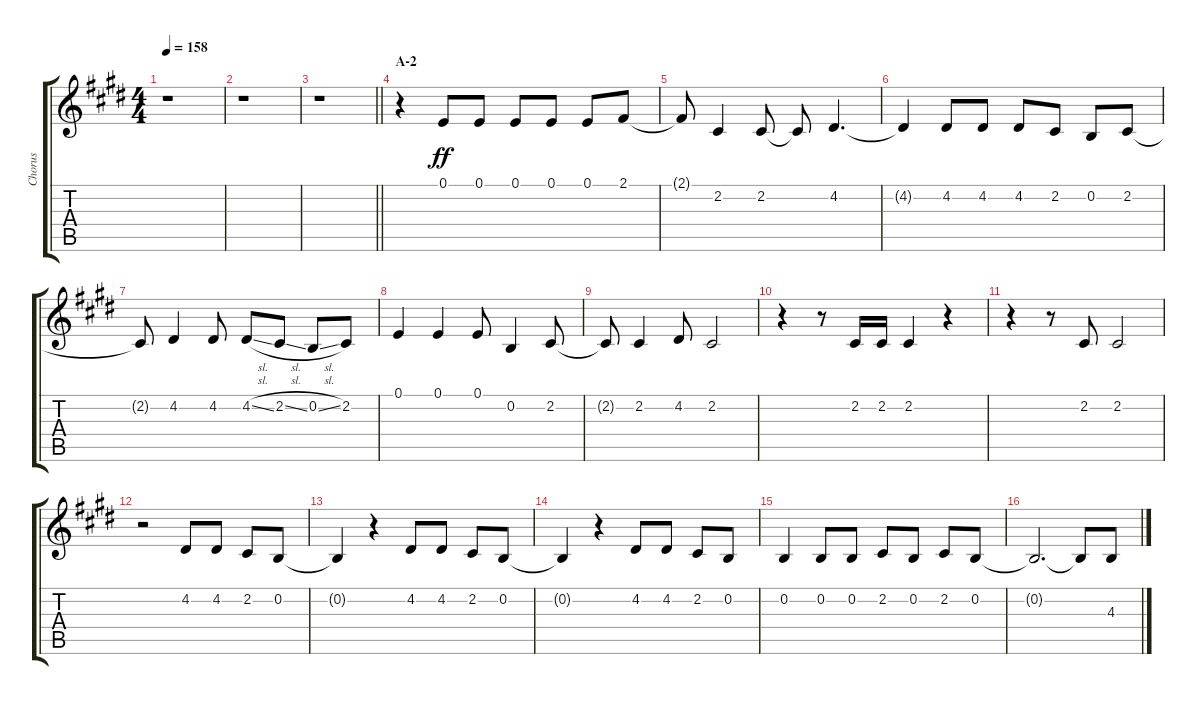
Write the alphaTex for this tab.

\track ("Chorus" "Chorus") {instrument voiceoohs}
\staff {score tabs}
\tuning (E4 B3 G3 D3 A2 E2) {hide}
\ts (4 4)
\tempo 158
\clef g2
\ks e
r.1{dy ff} |
r.1 |
\barLineRight lightlight
r.1 |
\section ("" "A-2")
r.4 0.1.8 0.1.8 0.1.8 0.1.8 0.1.8 2.1.8 |
2.1{t}.8 2.2.4 2.2.8 2.2{t}.8 4.2.4{d} |
4.2{t}.4 4.2.8 4.2.8 4.2.8 2.2.8 0.2.8 2.2.8 |
2.2{t}.8 4.2.4 4.2.8 4.2{sl}.8 2.2{sl}.8 0.2{sl}.8 2.2.8 |
0.1.4 0.1.4 0.1.8 0.2.4 2.2.8 |
2.2{t}.8 2.2.4 4.2.8 2.2.2 |
r.4 r.8 2.2.16 2.2.16 2.2.4 r.4 |
r.4 r.8 2.2.8 2.2.2 |
r.2 4.2.8 4.2.8 2.2.8 0.2.8 |
0.2{t}.4 r.4 4.2.8 4.2.8 2.2.8 0.2.8 |
0.2{t}.4 r.4 4.2.8 4.2.8 2.2.8 0.2.8 |
0.2.4 0.2.8 0.2.8 2.2.8 0.2.8 2.2.8 0.2.8 |
0.2{t}.2{d} 0.2{t}.8 4.3.8
